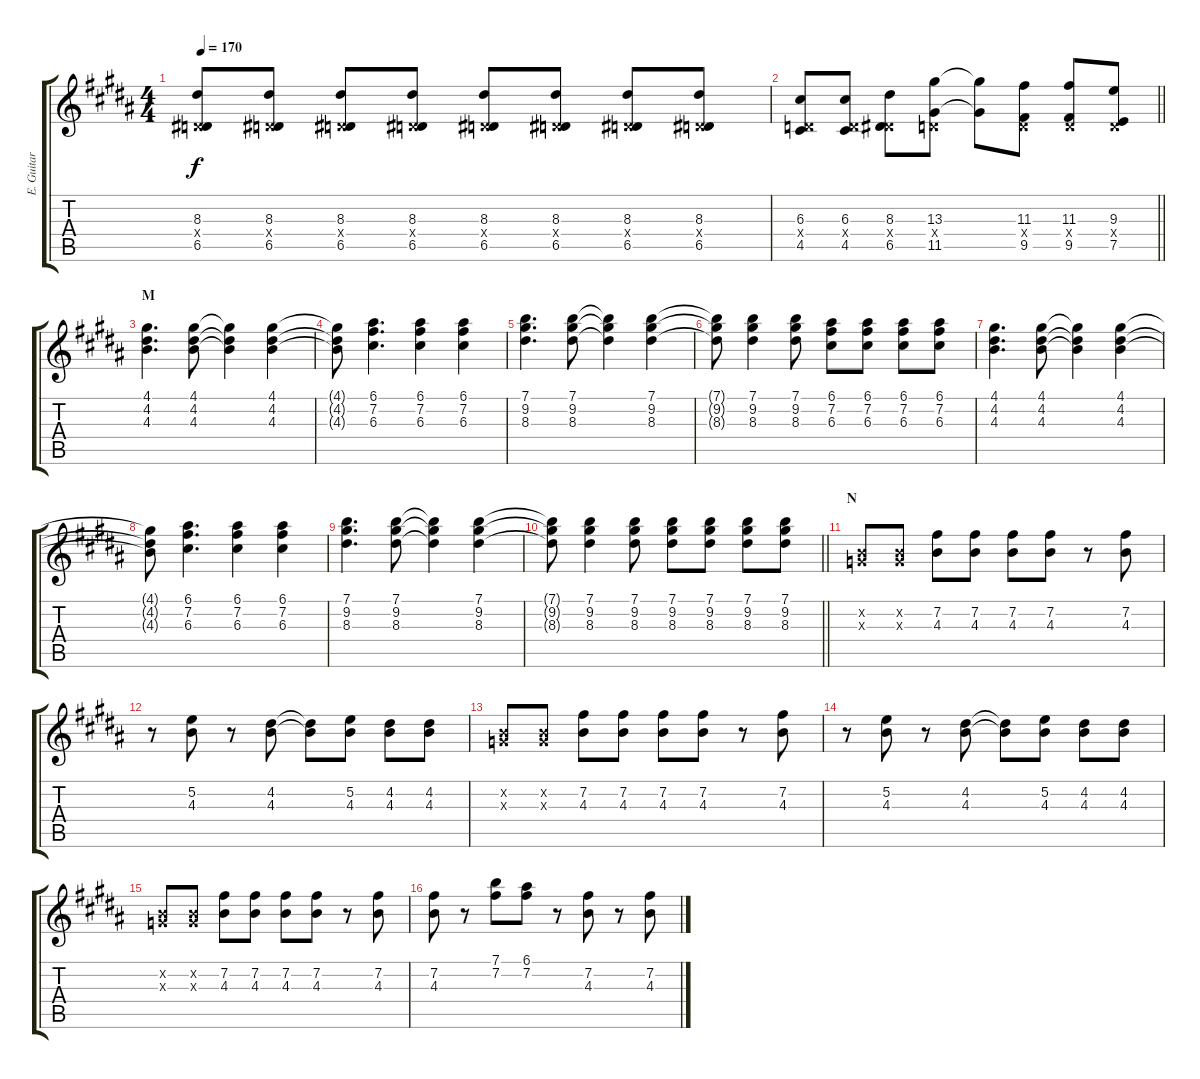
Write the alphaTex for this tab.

\track ("E. Guitar I" "E. Guitar ") {instrument overdrivenguitar}
\staff {score tabs}
\tuning (E4 B3 G3 D3 A2 E2) {hide}
\ts (4 4)
\tempo 170
\clef g2
\ks b
(8.3 0.4{x} 6.5).8{dy f} (8.3 0.4{x} 6.5).8 (8.3 0.4{x} 6.5).8 (8.3 0.4{x} 6.5).8 (8.3 0.4{x} 6.5).8 (8.3 0.4{x} 6.5).8 (8.3 0.4{x} 6.5).8 (8.3 0.4{x} 6.5).8 |
\barLineRight lightlight
(6.3 0.4{x} 4.5).8 (6.3 0.4{x} 4.5).8 (8.3 0.4{x} 6.5).8 (13.3 0.4{x} 11.5).8 (13.3{t} 11.5{t}).8 (11.3 0.4{x} 9.5).8 (11.3 0.4{x} 9.5).8 (9.3 0.4{x} 7.5).8 |
\section ("" "M")
(4.1 4.2 4.3).4{d} (4.1 4.2 4.3).8 (4.1{t} 4.2{t} 4.3{t}).4 (4.1 4.2 4.3).4 |
(4.1{t} 4.2{t} 4.3{t}).8 (6.1 7.2 6.3).4{d} (6.1 7.2 6.3).4 (6.1 7.2 6.3).4 |
(7.1 9.2 8.3).4{d} (7.1 9.2 8.3).8 (7.1{t} 9.2{t} 8.3{t}).4 (7.1 9.2 8.3).4 |
(7.1{t} 9.2{t} 8.3{t}).8 (7.1 9.2 8.3).4 (7.1 9.2 8.3).8 (6.1 7.2 6.3).8 (6.1 7.2 6.3).8 (6.1 7.2 6.3).8 (6.1 7.2 6.3).8 |
(4.1 4.2 4.3).4{d} (4.1 4.2 4.3).8 (4.1{t} 4.2{t} 4.3{t}).4 (4.1 4.2 4.3).4 |
(4.1{t} 4.2{t} 4.3{t}).8 (6.1 7.2 6.3).4{d} (6.1 7.2 6.3).4 (6.1 7.2 6.3).4 |
(7.1 9.2 8.3).4{d} (7.1 9.2 8.3).8 (7.1{t} 9.2{t} 8.3{t}).4 (7.1 9.2 8.3).4 |
\barLineRight lightlight
(7.1{t} 9.2{t} 8.3{t}).8 (7.1 9.2 8.3).4 (7.1 9.2 8.3).8 (7.1 9.2 8.3).8 (7.1 9.2 8.3).8 (7.1 9.2 8.3).8 (7.1 9.2 8.3).8 |
\section ("" "N")
(0.2{x} 0.3{x}).8 (0.2{x} 0.3{x}).8 (7.2 4.3).8 (7.2 4.3).8 (7.2 4.3).8 (7.2 4.3).8 r.8 (7.2 4.3).8 |
r.8 (5.2 4.3).8 r.8 (4.2 4.3).8 (4.2{t} 4.3{t}).8 (5.2 4.3).8 (4.2 4.3).8 (4.2 4.3).8 |
(0.2{x} 0.3{x}).8 (0.2{x} 0.3{x}).8 (7.2 4.3).8 (7.2 4.3).8 (7.2 4.3).8 (7.2 4.3).8 r.8 (7.2 4.3).8 |
r.8 (5.2 4.3).8 r.8 (4.2 4.3).8 (4.2{t} 4.3{t}).8 (5.2 4.3).8 (4.2 4.3).8 (4.2 4.3).8 |
(0.2{x} 0.3{x}).8 (0.2{x} 0.3{x}).8 (7.2 4.3).8 (7.2 4.3).8 (7.2 4.3).8 (7.2 4.3).8 r.8 (7.2 4.3).8 |
(7.2 4.3).8 r.8 (7.1 7.2).8 (6.1 7.2).8 r.8 (7.2 4.3).8 r.8 (7.2 4.3).8
